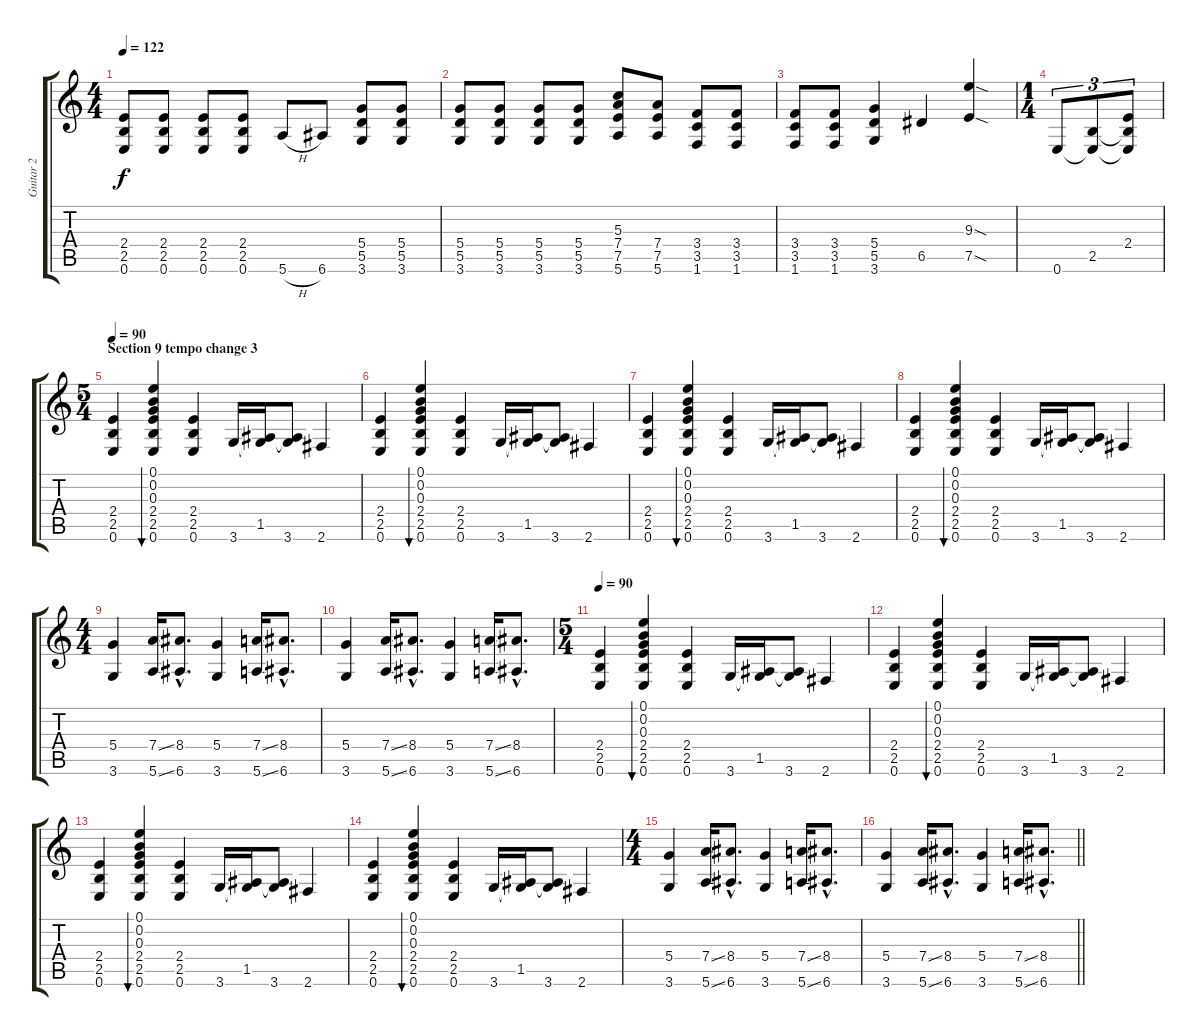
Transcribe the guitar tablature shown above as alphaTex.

\track ("Guitar 2" "Guitar 2") {instrument distortionguitar}
\staff {score tabs}
\tuning (E4 B3 G3 D3 A2 E2) {hide}
\ts (4 4)
\tempo 122
\clef g2
\ks c
(2.4 2.5 0.6).8{dy f} (2.4 2.5 0.6).8 (2.4 2.5 0.6).8 (2.4 2.5 0.6).8 5.6{h}.8 6.6.8 (5.4 5.5 3.6).8 (5.4 5.5 3.6).8 |
(5.4 5.5 3.6).8 (5.4 5.5 3.6).8 (5.4 5.5 3.6).8 (5.4 5.5 3.6).8 (5.3 7.4 7.5 5.6).8 (7.4 7.5 5.6).8 (3.4 3.5 1.6).8 (3.4 3.5 1.6).8 |
(3.4 3.5 1.6).8 (3.4 3.5 1.6).8 (5.4 5.5 3.6).4 6.5.4 (9.3{sod} 7.5{sod}).4 |
\ts (1 4)
0.6.8{tu (3 2)} (2.5 0.6{t}).8{tu (3 2)} (2.4 2.5{t} 0.6{t}).8{tu (3 2)} |
\ts (5 4)
\section ("" "Section 9 tempo change 3")
\tempo 90
(2.4 2.5 0.6).4 (0.1 0.2 0.3 2.4 2.5 0.6).4{bu 120} (2.4 2.5 0.6).4 3.6.16 (1.5 3.6{t}).16 (1.5{t} 3.6).8 2.6.4 |
(2.4 2.5 0.6).4 (0.1 0.2 0.3 2.4 2.5 0.6).4{bu 120} (2.4 2.5 0.6).4 3.6.16 (1.5 3.6{t}).16 (1.5{t} 3.6).8 2.6.4 |
(2.4 2.5 0.6).4 (0.1 0.2 0.3 2.4 2.5 0.6).4{bu 120} (2.4 2.5 0.6).4 3.6.16 (1.5 3.6{t}).16 (1.5{t} 3.6).8 2.6.4 |
(2.4 2.5 0.6).4 (0.1 0.2 0.3 2.4 2.5 0.6).4{bu 120} (2.4 2.5 0.6).4 3.6.16 (1.5 3.6{t}).16 (1.5{t} 3.6).8 2.6.4 |
\ts (4 4)
(5.4 3.6).4 (7.4{ss} 5.6{ss}).16 (8.4{hac} 6.6{hac}).8{d} (5.4 3.6).4 (7.4{ss} 5.6{ss}).16 (8.4{hac} 6.6{hac}).8{d} |
(5.4 3.6).4 (7.4{ss} 5.6{ss}).16 (8.4{hac} 6.6{hac}).8{d} (5.4 3.6).4 (7.4{ss} 5.6{ss}).16 (8.4{hac} 6.6{hac}).8{d} |
\ts (5 4)
\tempo 90
(2.4 2.5 0.6).4 (0.1 0.2 0.3 2.4 2.5 0.6).4{bu 120} (2.4 2.5 0.6).4 3.6.16 (1.5 3.6{t}).16 (1.5{t} 3.6).8 2.6.4 |
(2.4 2.5 0.6).4 (0.1 0.2 0.3 2.4 2.5 0.6).4{bu 120} (2.4 2.5 0.6).4 3.6.16 (1.5 3.6{t}).16 (1.5{t} 3.6).8 2.6.4 |
(2.4 2.5 0.6).4 (0.1 0.2 0.3 2.4 2.5 0.6).4{bu 120} (2.4 2.5 0.6).4 3.6.16 (1.5 3.6{t}).16 (1.5{t} 3.6).8 2.6.4 |
(2.4 2.5 0.6).4 (0.1 0.2 0.3 2.4 2.5 0.6).4{bu 120} (2.4 2.5 0.6).4 3.6.16 (1.5 3.6{t}).16 (1.5{t} 3.6).8 2.6.4 |
\ts (4 4)
(5.4 3.6).4 (7.4{ss} 5.6{ss}).16 (8.4{hac} 6.6{hac}).8{d} (5.4 3.6).4 (7.4{ss} 5.6{ss}).16 (8.4{hac} 6.6{hac}).8{d} |
\barLineRight lightlight
(5.4 3.6).4 (7.4{ss} 5.6{ss}).16 (8.4{hac} 6.6{hac}).8{d} (5.4 3.6).4 (7.4{ss} 5.6{ss}).16 (8.4{hac} 6.6{hac}).8{d}
